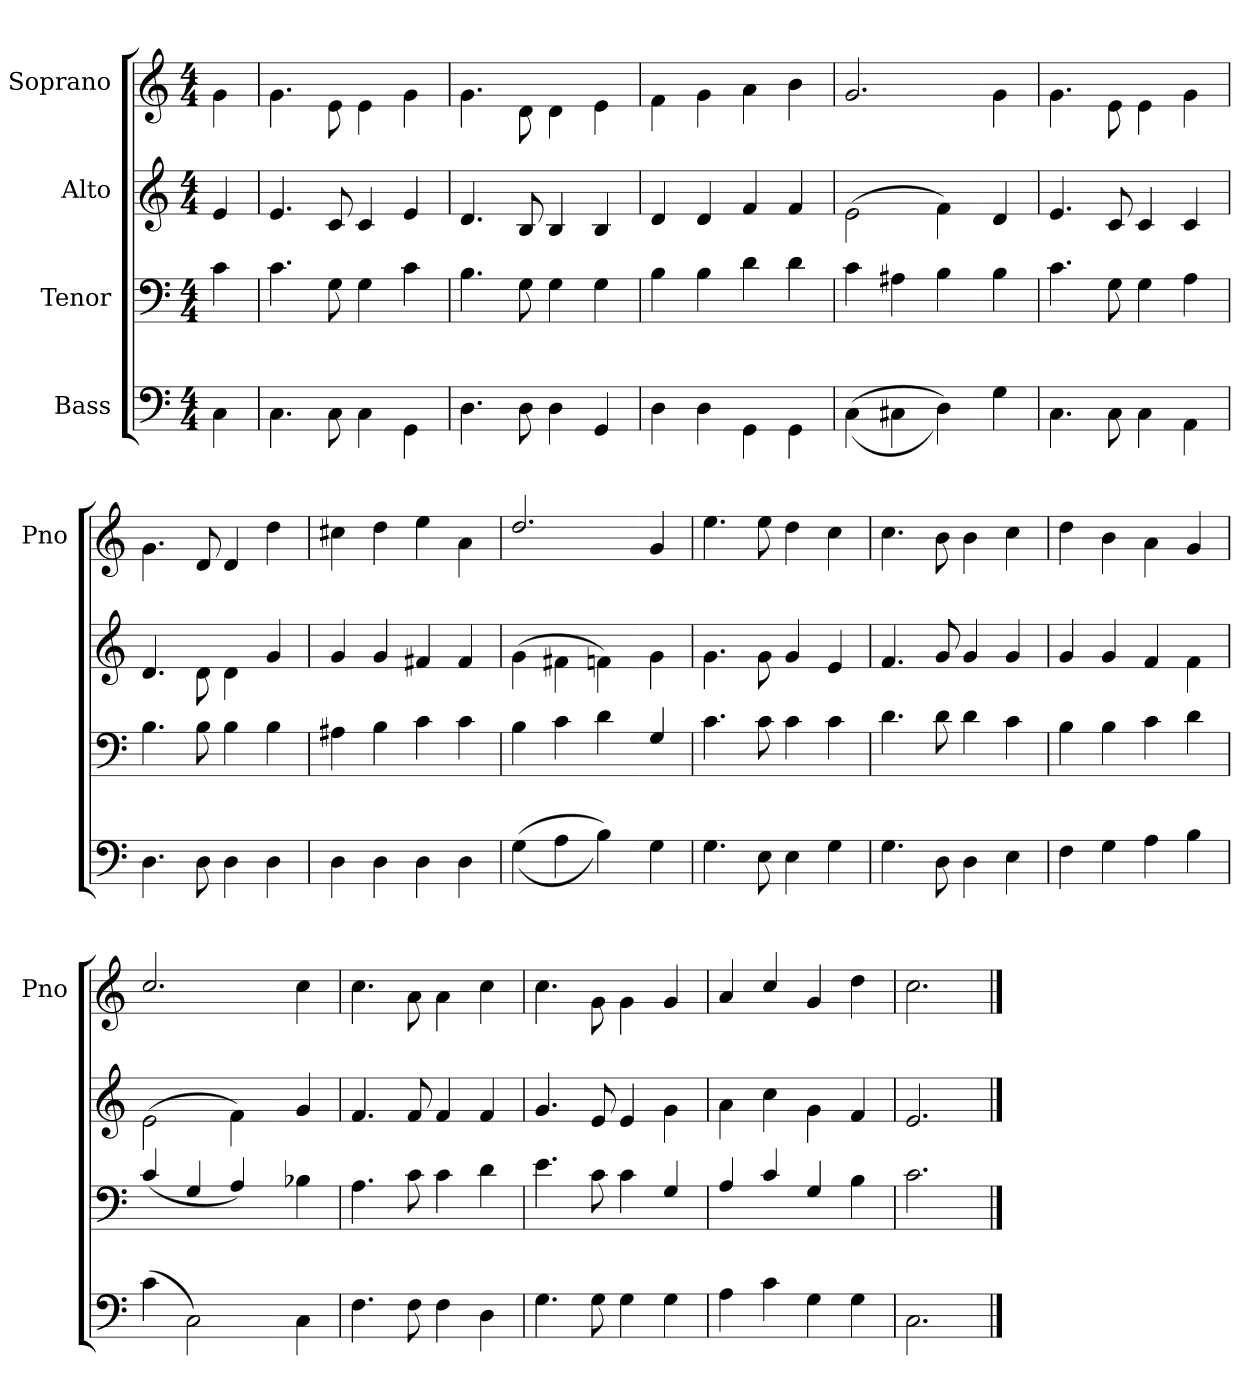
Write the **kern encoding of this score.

**kern	**kern	**kern	**kern
*part4	*part3	*part2	*part1
*staff4	*staff3	*staff2	*staff1
*I"Bass	*I"Tenor	*I"Alto	*I"Soprano
*	*	*	*I'Pno
*clefF4	*clefF4	*clefG2	*clefG2
*k[]	*k[]	*k[]	*k[]
*M4/4	*M4/4	*M4/4	*M4/4
=	=	=	=
4C\	4c\	4e/	4g\
=	=	=	=
4.C\	4.c\	4.e/	4.g\
8C\	8G\	8c/	8e\
4C\	4G\	4c/	4e\
4GG\	4c\	4e/	4g\
=	=	=	=
4.D\	4.B\	4.d/	4.g\
8D\	8G\	8B/	8d\
4D\	4G\	4B/	4d\
4GG/	4G\	4B/	4e\
=	=	=	=
4D\	4B\	4d/	4f\
4D\	4B\	4d/	4g\
4GG\	4d\	4f/	4a\
4GG\	4d\	4f/	4b\
=	=	=	=
(<(>4C\	4c\	(<2e\	2.g/
4C#X\	4A#X\	.	.
4D\))	4B\	4f\)	.
=-	=-	=-	=-
4G\	4B\	4d/	4g\
=	=	=	=
4.C\	4.c\	4.e/	4.g\
8C\	8G\	8c/	8e\
4C\	4G\	4c/	4e\
4AA\	4A\	4c/	4g\
=	=	=	=
4.D\	4.B\	4.d/	4.g\
8D\	8B\	8d\	8d/
4D\	4B\	4d\	4d/
4D\	4B\	4g/	4dd\
=	=	=	=
4D\	4A#X\	4g/	4cc#X\
4D\	4B\	4g/	4dd\
4D\	4c\	4f#X/	4ee\
4D\	4c\	4f#/	4a\
=	=	=	=
(>(<4G\	4B\	(<4g\	2.dd/
4A\	4c\	4f#X\	.
4B\))	4d\	4fn\)	.
=-	=-	=-	=-
4G\	4G/	4g\	4g/
=	=	=	=
4.G\	4.c\	4.g\	4.ee\
8E\	8c\	8g\	8ee\
4E\	4c\	4g/	4dd\
4G\	4c\	4e/	4cc\
=	=	=	=
4.G\	4.d\	4.f/	4.cc\
8D\	8d\	8g/	8b\
4D\	4d\	4g/	4b\
4E\	4c\	4g/	4cc\
=	=	=	=
4F\	4B\	4g/	4dd\
4G\	4B\	4g/	4b\
4A\	4c\	4f/	4a\
4B\	4d\	4f\	4g/
=	=	=	=
(<4c\	(>4c/	(<2e\	2.cc/
2C\)	4G/	.	.
.	4A/)	4f\)	.
=-	=-	=-	=-
4C\	4B-X\	4g/	4cc\
=	=	=	=
4.F\	4.A\	4.f/	4.cc\
8F\	8c\	8f/	8a\
4F\	4c\	4f/	4a\
4D\	4d\	4f/	4cc\
=	=	=	=
4.G\	4.e\	4.g/	4.cc\
8G\	8c\	8e/	8g\
4G\	4c\	4e/	4g\
4G\	4G/	4g\	4g/
=	=	=	=
4A\	4A/	4a\	4a/
4c\	4c/	4cc\	4cc/
4G\	4G/	4g\	4g/
4G\	4B\	4f/	4dd\
=	=	=	=
2.C\	2.c\	2.e/	2.cc\
==	==	==	==
*-	*-	*-	*-
